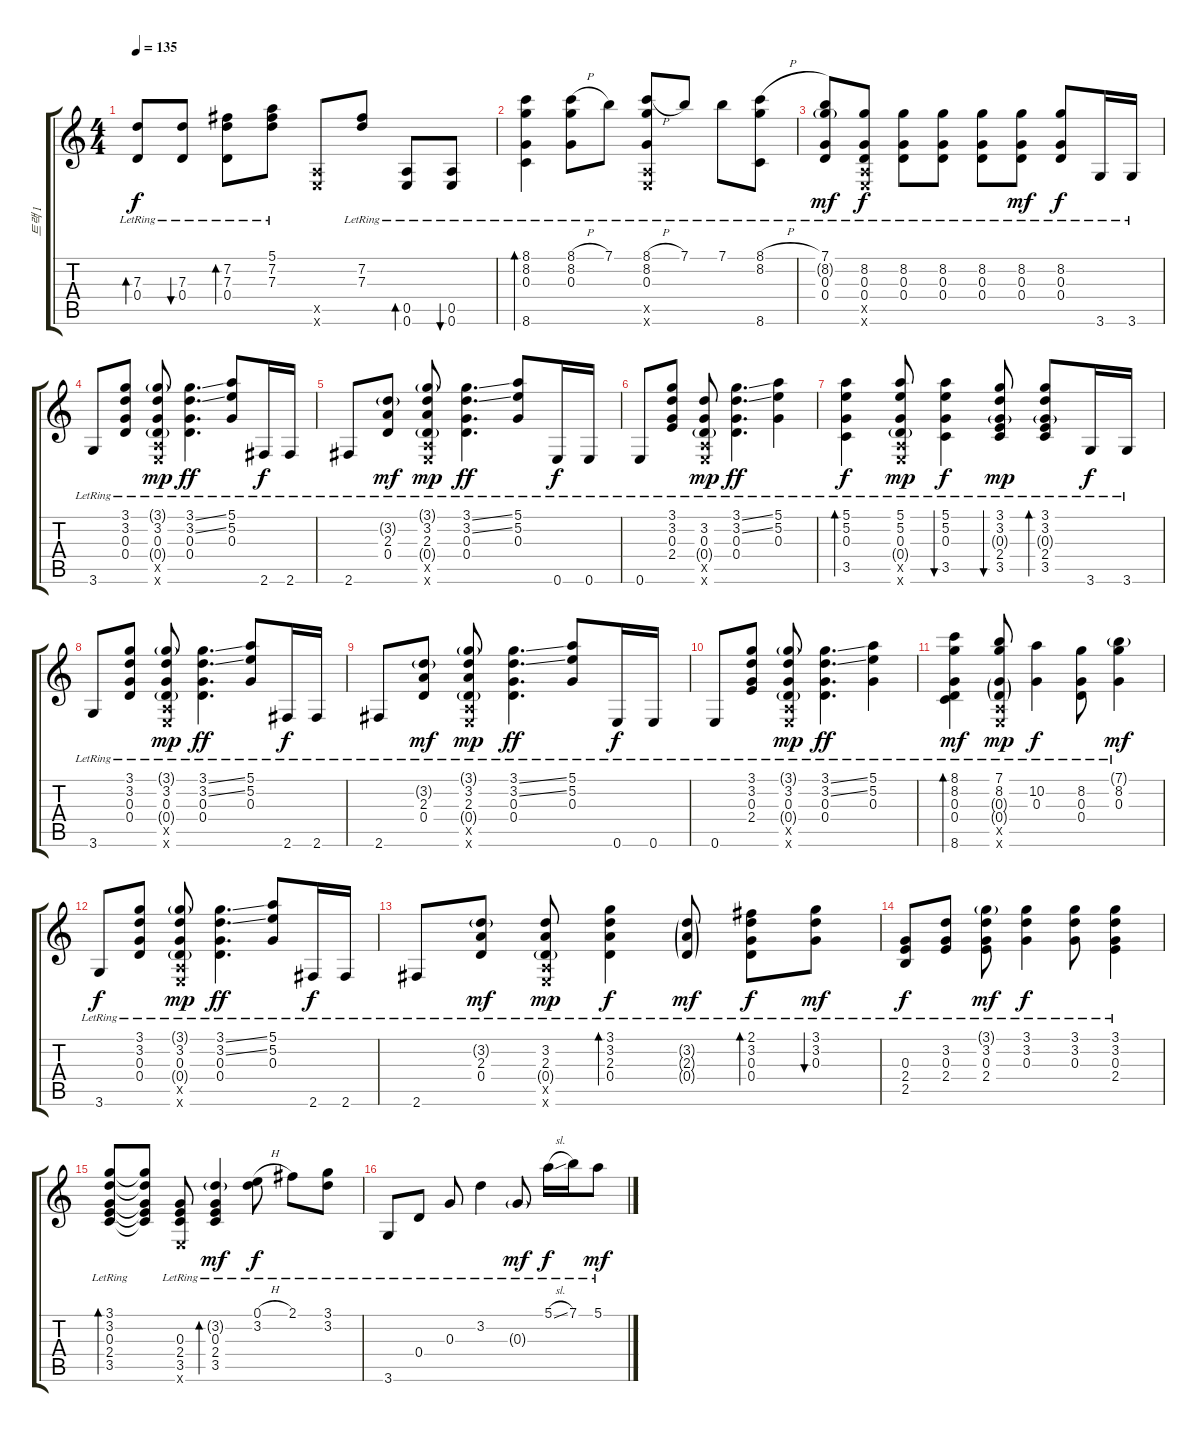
\track ("트랙 1" "트랙 1") {instrument acousticguitarsteel}
\staff {score tabs}
\tuning (E4 B3 G3 D3 A2 E2) {hide}
\ts (4 4)
\tempo 135
\clef g2
\ks c
(7.3{lr} 0.4{lr}).8{bd 60 dy f} (7.3{lr} 0.4{lr}).8{bu 60} (7.2{lr} 7.3{lr} 0.4{lr}).8{bd 60} (5.1{lr} 7.2{lr} 7.3{lr}).8 (0.5{x} 0.6{x}).8 (7.2{lr} 7.3{lr}).8 (0.5{lr} 0.6{lr}).8{bd 120} (0.5{lr} 0.6{lr}).8{bu 120} |
(8.1{lr} 8.2{lr} 0.3{lr} 8.6{lr}).4{bd 240} (8.1{h lr} 8.2{lr} 0.3{lr}).8 7.1{lr}.8 (8.1{h lr} 8.2{lr} 0.3{lr} 0.5{x} 0.6{x}).8 7.1{lr}.8 7.1{lr}.8 (8.1{h lr} 8.2{lr} 8.6{lr}).8 |
(7.1{lr} 8.2{g lr} 0.3{lr} 0.4{lr}).8{dy mf} (8.2{lr} 0.3{lr} 0.4{lr} 0.5{x} 0.6{x}).8{dy f} (8.2{lr} 0.3{lr} 0.4{lr}).8 (8.2{lr} 0.3{lr} 0.4{lr}).8 (8.2{lr} 0.3{lr} 0.4{lr}).8 (8.2{lr} 0.3{lr} 0.4{lr}).8{dy mf} (8.2{lr} 0.3{lr} 0.4{lr}).8{dy f} 3.6{lr}.16 3.6{lr}.16 |
3.6{lr}.8 (3.1{lr} 3.2{lr} 0.3{lr} 0.4{lr}).8 (3.1{g lr} 3.2{lr} 0.3{lr} 0.4{g lr} 0.5{x} 0.6{x}).8{dy mp} (3.1{ss lr} 3.2{ss lr} 0.3{lr} 0.4{lr}).4{d dy ff} (5.1{lr} 5.2{lr} 0.3{lr}).8 2.6{lr}.16{dy f} 2.6{lr}.16 |
2.6{lr}.8 (3.2{g lr} 2.3{lr} 0.4{lr}).8{dy mf} (3.1{g lr} 3.2{lr} 2.3{lr} 0.4{g lr} 0.5{x} 0.6{x}).8{dy mp} (3.1{ss lr} 3.2{ss lr} 0.3{lr} 0.4{lr}).4{d dy ff} (5.1{lr} 5.2{lr} 0.3{lr}).8 0.6{lr}.16{dy f} 0.6{lr}.16 |
0.6{lr}.8 (3.1{lr} 3.2{lr} 0.3{lr} 2.4{lr}).8 (3.2{lr} 0.3{lr} 0.4{g lr} 0.5{x} 0.6{x}).8{dy mp} (3.1{ss lr} 3.2{ss lr} 0.3{lr} 0.4{lr}).4{d dy ff} (5.1{lr} 5.2{lr} 0.3{lr}).4 |
(5.1{lr} 5.2{lr} 0.3{lr} 3.5{lr}).4{bd 120 dy f} (5.1{lr} 5.2{lr} 0.3{lr} 0.4{g lr} 0.5{x} 0.6{x}).8{dy mp} (5.1{lr} 5.2{lr} 0.3{lr} 3.5{lr}).4{bu 60 dy f} (3.1{lr} 3.2{lr} 0.3{g lr} 2.4{lr} 3.5{lr}).8{bu 60 dy mp} (3.1{lr} 3.2{lr} 0.3{g lr} 2.4{lr} 3.5{lr}).8{bd 60} 3.6{lr}.16{dy f} 3.6{lr}.16 |
3.6{lr}.8 (3.1{lr} 3.2{lr} 0.3{lr} 0.4{lr}).8 (3.1{g lr} 3.2{lr} 0.3{lr} 0.4{g lr} 0.5{x} 0.6{x}).8{dy mp} (3.1{ss lr} 3.2{ss lr} 0.3{lr} 0.4{lr}).4{d dy ff} (5.1{lr} 5.2{lr} 0.3{lr}).8 2.6{lr}.16{dy f} 2.6{lr}.16 |
2.6{lr}.8 (3.2{g lr} 2.3{lr} 0.4{lr}).8{dy mf} (3.1{g lr} 3.2{lr} 2.3{lr} 0.4{g lr} 0.5{x} 0.6{x}).8{dy mp} (3.1{ss lr} 3.2{ss lr} 0.3{lr} 0.4{lr}).4{d dy ff} (5.1{lr} 5.2{lr} 0.3{lr}).8 0.6{lr}.16{dy f} 0.6{lr}.16 |
0.6{lr}.8 (3.1{lr} 3.2{lr} 0.3{lr} 2.4{lr}).8 (3.1{g lr} 3.2{lr} 0.3{lr} 0.4{g lr} 0.5{x} 0.6{x}).8{dy mp} (3.1{ss lr} 3.2{ss lr} 0.3{lr} 0.4{lr}).4{d dy ff} (5.1{lr} 5.2{lr} 0.3{lr}).4 |
(8.1{lr} 8.2{lr} 0.3{lr} 0.4{lr} 8.6{lr}).4{bd 120 dy mf} (7.1{lr} 8.2{lr} 0.3{g lr} 0.4{g lr} 0.5{x} 0.6{x}).8{dy mp} (10.2{lr} 0.3{lr}).4{dy f} (8.2{lr} 0.3{lr} 0.4{lr}).8 (7.1{g lr} 8.2{lr} 0.3{lr}).4{dy mf} |
3.6{lr}.8{dy f} (3.1{lr} 3.2{lr} 0.3{lr} 0.4{lr}).8 (3.1{g lr} 3.2{lr} 0.3{lr} 0.4{g lr} 0.5{x} 0.6{x}).8{dy mp} (3.1{ss lr} 3.2{ss lr} 0.3{lr} 0.4{lr}).4{d dy ff} (5.1{lr} 5.2{lr} 0.3{lr}).8 2.6{lr}.16{dy f} 2.6{lr}.16 |
2.6{lr}.8 (3.2{g lr} 2.3{lr} 0.4{lr}).8{dy mf} (3.2{lr} 2.3{lr} 0.4{g lr} 0.5{x} 0.6{x}).8{dy mp} (3.1{lr} 3.2{lr} 2.3{lr} 0.4{lr}).4{bd 60 dy f} (3.2{g lr} 2.3{g lr} 0.4{g lr}).8{dy mf} (2.1{lr} 3.2{lr} 0.3{lr} 0.4{lr}).8{bd 60 dy f} (3.1{lr} 3.2{lr} 0.3{lr}).8{bu 60 dy mf} |
(0.3{lr} 2.4{lr} 2.5{lr}).8{dy f} (3.2{lr} 0.3{lr} 2.4{lr}).8 (3.1{g lr} 3.2{lr} 0.3{lr} 2.4{lr}).8{dy mf} (3.1{lr} 3.2{lr} 0.3{lr}).4{dy f} (3.1{lr} 3.2{lr} 0.3{lr}).8 (3.1{lr} 3.2{lr} 0.3{lr} 2.4{lr}).4 |
(3.1{lr} 3.2{lr} 0.3{lr} 2.4{lr} 3.5{lr}).8{bd 240} (3.1{t} 3.2{t} 0.3{t} 2.4{t} 3.5{t}).8 (0.3{lr} 2.4{lr} 3.5{lr} 0.6{x}).8 (3.2{g lr} 0.3{lr} 2.4{lr} 3.5{lr}).4{bd 120 dy mf} (0.1{h lr} 3.2{lr}).8{dy f} 2.1{lr}.8 (3.1{lr} 3.2{lr}).8 |
3.6{lr}.8 0.4{lr}.8 0.3{lr}.8 3.2{lr}.4 0.3{g lr}.8{dy mf} 5.1{sl lr}.16{dy f} 7.1{lr}.16 5.1{lr}.8{dy mf}
